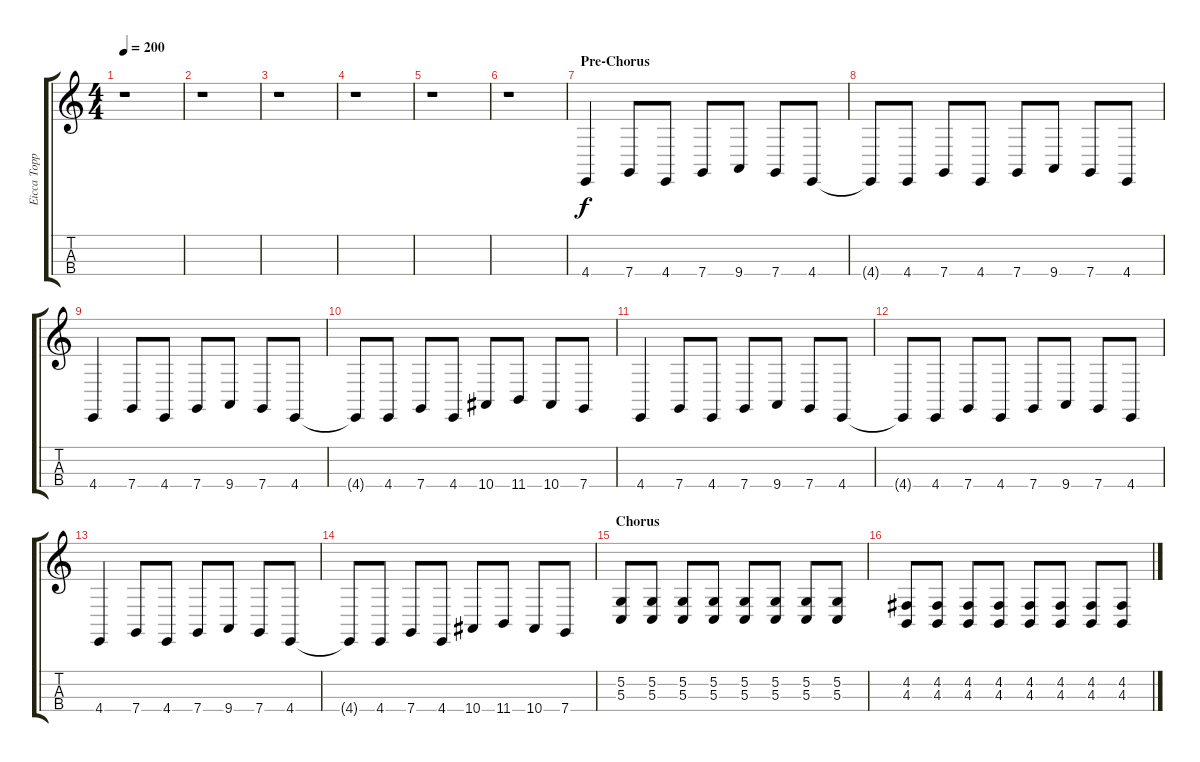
\track ("Eicca Toppinen" "Eicca Topp") {instrument cello}
\staff {score tabs}
\tuning (G3 D3 G2 C2) {hide}
\ts (4 4)
\tempo 200
\clef g2
\ks c
r.1{dy f} |
r.1 |
r.1 |
r.1 |
r.1 |
r.1 |
\section ("" "Pre-Chorus")
4.4.4 7.4.8 4.4.8 7.4.8 9.4.8 7.4.8 4.4.8 |
4.4{t}.8 4.4.8 7.4.8 4.4.8 7.4.8 9.4.8 7.4.8 4.4.8 |
4.4.4 7.4.8 4.4.8 7.4.8 9.4.8 7.4.8 4.4.8 |
4.4{t}.8 4.4.8 7.4.8 4.4.8 10.4.8 11.4.8 10.4.8 7.4.8 |
4.4.4 7.4.8 4.4.8 7.4.8 9.4.8 7.4.8 4.4.8 |
4.4{t}.8 4.4.8 7.4.8 4.4.8 7.4.8 9.4.8 7.4.8 4.4.8 |
4.4.4 7.4.8 4.4.8 7.4.8 9.4.8 7.4.8 4.4.8 |
4.4{t}.8 4.4.8 7.4.8 4.4.8 10.4.8 11.4.8 10.4.8 7.4.8 |
\section ("" "Chorus")
(5.2 5.3).8 (5.2 5.3).8 (5.2 5.3).8 (5.2 5.3).8 (5.2 5.3).8 (5.2 5.3).8 (5.2 5.3).8 (5.2 5.3).8 |
(4.2 4.3).8 (4.2 4.3).8 (4.2 4.3).8 (4.2 4.3).8 (4.2 4.3).8 (4.2 4.3).8 (4.2 4.3).8 (4.2 4.3).8
